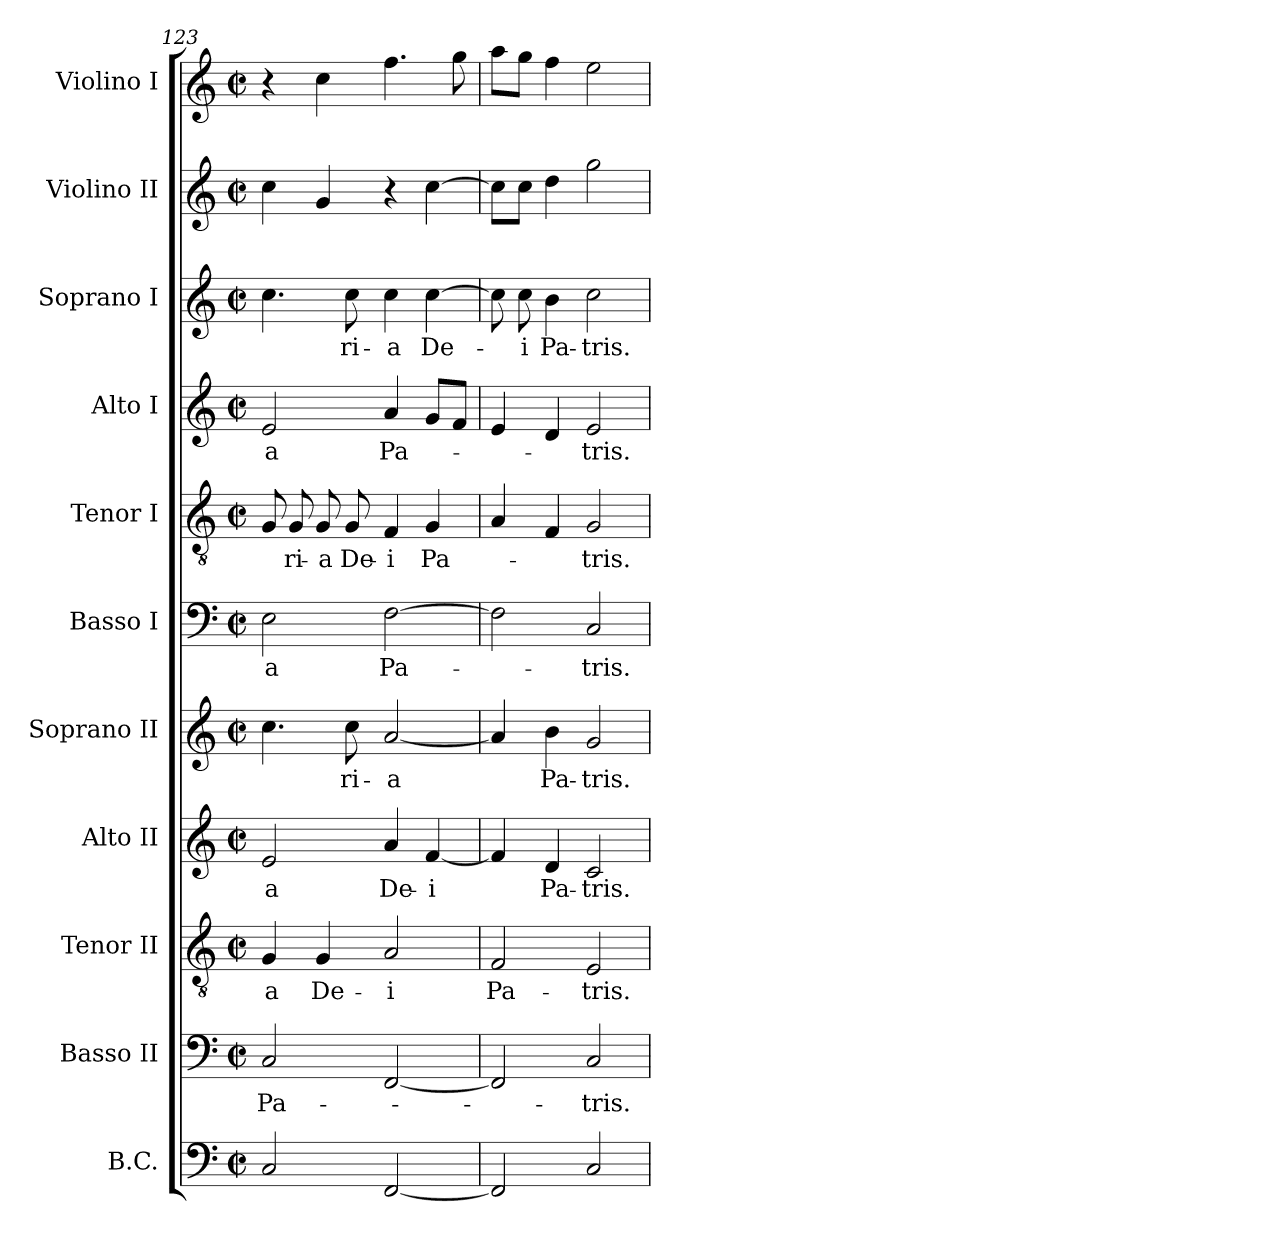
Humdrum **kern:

**kern	**kern	**text	**kern	**text	**kern	**text	**kern	**text	**kern	**text	**kern	**text	**kern	**text	**kern	**text	**kern	**kern
*part11	*part10	*part10	*part9	*part9	*part8	*part8	*part7	*part7	*part6	*part6	*part5	*part5	*part4	*part4	*part3	*part3	*part2	*part1
*staff11	*staff10	*staff10	*staff9	*staff9	*staff8	*staff8	*staff7	*staff7	*staff6	*staff6	*staff5	*staff5	*staff4	*staff4	*staff3	*staff3	*staff2	*staff1
*I"B.C.	*I"Basso II	*	*I"Tenor II	*	*I"Alto II	*	*I"Soprano II	*	*I"Basso I	*	*I"Tenor I	*	*I"Alto I	*	*I"Soprano I	*	*I"Violino II	*I"Violino I
*I'BC	*I'B 2	*	*I'T 2	*	*I'A 2	*	*I'S 2	*	*I'B 1	*	*I'T 1	*	*I'A 1	*	*I'S 1	*	*I'Vln. II	*I'Vln. I
!!LO:PB:g=z
*clefF4	*clefF4	*	*clefGv2	*	*clefG2	*	*clefG2	*	*clefF4	*	*clefGv2	*	*clefG2	*	*clefG2	*	*clefG2	*clefG2
*k[]	*k[]	*	*k[]	*	*k[]	*	*k[]	*	*k[]	*	*k[]	*	*k[]	*	*k[]	*	*k[]	*k[]
*C:	*C:	*	*C:	*	*C:	*	*C:	*	*C:	*	*C:	*	*C:	*	*C:	*	*C:	*C:
*M2/2	*M2/2	*	*M2/2	*	*M2/2	*	*M2/2	*	*M2/2	*	*M2/2	*	*M2/2	*	*M2/2	*	*M2/2	*M2/2
*met(c|)	*met(c|)	*	*met(c|)	*	*met(c|)	*	*met(c|)	*	*met(c|)	*	*met(c|)	*	*met(c|)	*	*met(c|)	*	*met(c|)	*met(c|)
=123	=123	=123	=123	=123	=123	=123	=123	=123	=123	=123	=123	=123	=123	=123	=123	=123	=123	=123
!	!	!LO:LY:b	!	!	!	!	!	!	!	!	!	!	!	!	!	!	!	!
!	!	!	!	!LO:LY:b	!	!	!	!	!	!	!	!	!	!	!	!	!	!
!	!	!	!	!	!	!LO:LY:b	!	!	!	!	!	!	!	!	!	!	!	!
!	!	!	!	!	!	!	!	!	!	!LO:LY:b	!	!	!	!	!	!	!	!
!	!	!	!	!	!	!	!	!	!	!	!	!	!	!LO:LY:b	!	!	!	!
2C/	2C/	Pa-	4G/	-a	2e/	-a	4.cc\	.	2E\	-a	8G/	.	2e/	-a	4.cc\	.	4cc\	4r
!	!	!	!	!	!	!	!	!	!	!	!	!LO:LY:b	!	!	!	!	!	!
.	.	.	.	.	.	.	.	.	.	.	8G/	-ri-	.	.	.	.	.	.
!	!	!	!	!LO:LY:b	!	!	!	!	!	!	!	!	!	!	!	!	!	!
!	!	!	!	!	!	!	!	!	!	!	!	!LO:LY:b	!	!	!	!	!	!
.	.	.	4G/	De-	.	.	.	.	.	.	8G/	-a	.	.	.	.	4g/	4cc\
!	!	!	!	!	!	!	!	!LO:LY:b	!	!	!	!	!	!	!	!	!	!
!	!	!	!	!	!	!	!	!	!	!	!	!LO:LY:b	!	!	!	!	!	!
!	!	!	!	!	!	!	!	!	!	!	!	!	!	!	!	!LO:LY:b	!	!
.	.	.	.	.	.	.	8cc\	-ri-	.	.	8G/	De-	.	.	8cc\	-ri-	.	.
!	!	!	!	!LO:LY:b	!	!	!	!	!	!	!	!	!	!	!	!	!	!
!	!	!	!	!	!	!LO:LY:b	!	!	!	!	!	!	!	!	!	!	!	!
!	!	!	!	!	!	!	!	!LO:LY:b	!	!	!	!	!	!	!	!	!	!
!	!	!	!	!	!	!	!	!	!	!LO:LY:b	!	!	!	!	!	!	!	!
!	!	!	!	!	!	!	!	!	!	!	!	!LO:LY:b	!	!	!	!	!	!
!	!	!	!	!	!	!	!	!	!	!	!	!	!	!LO:LY:b	!	!	!	!
!	!	!	!	!	!	!	!	!	!	!	!	!	!	!	!	!LO:LY:b	!	!
[2FF/	[2FF/	.	2A/	-i	4a/	De-	[2a/	-a	[2F\	Pa-	4F/	-i	4a/	Pa-	4cc\	-a	4r	4.ff\
!	!	!	!	!	!	!LO:LY:b	!	!	!	!	!	!	!	!	!	!	!	!
!	!	!	!	!	!	!	!	!	!	!	!	!LO:LY:b	!	!	!	!	!	!
!	!	!	!	!	!	!	!	!	!	!	!	!	!	!	!	!LO:LY:b	!	!
.	.	.	.	.	[4f/	-i	.	.	.	.	4G/	Pa-	8g/L	.	[4cc\	De-	[4cc\	.
.	.	.	.	.	.	.	.	.	.	.	.	.	8f/J	.	.	.	.	8gg\
=124	=124	=124	=124	=124	=124	=124	=124	=124	=124	=124	=124	=124	=124	=124	=124	=124	=124	=124
!	!	!	!	!LO:LY:b	!	!	!	!	!	!	!	!	!	!	!	!	!	!
2FF/]	2FF/]	.	2F/	Pa-	4f/]	.	4a/]	.	2F\]	.	4A/	.	4e/	.	8cc\]	.	8cc\L]	8aa\L
!	!	!	!	!	!	!	!	!	!	!	!	!	!	!	!	!LO:LY:b	!	!
.	.	.	.	.	.	.	.	.	.	.	.	.	.	.	8cc\	-i	8cc\J	8gg\J
!	!	!	!	!	!	!LO:LY:b	!	!	!	!	!	!	!	!	!	!	!	!
!	!	!	!	!	!	!	!	!LO:LY:b	!	!	!	!	!	!	!	!	!	!
!	!	!	!	!	!	!	!	!	!	!	!	!	!	!	!	!LO:LY:b	!	!
.	.	.	.	.	4d/	Pa-	4b\	Pa-	.	.	4F/	.	4d/	.	4b\	Pa-	4dd\	4ff\
!	!	!LO:LY:b	!	!	!	!	!	!	!	!	!	!	!	!	!	!	!	!
!	!	!	!	!LO:LY:b	!	!	!	!	!	!	!	!	!	!	!	!	!	!
!	!	!	!	!	!	!LO:LY:b	!	!	!	!	!	!	!	!	!	!	!	!
!	!	!	!	!	!	!	!	!LO:LY:b	!	!	!	!	!	!	!	!	!	!
!	!	!	!	!	!	!	!	!	!	!LO:LY:b	!	!	!	!	!	!	!	!
!	!	!	!	!	!	!	!	!	!	!	!	!LO:LY:b	!	!	!	!	!	!
!	!	!	!	!	!	!	!	!	!	!	!	!	!	!LO:LY:b	!	!	!	!
!	!	!	!	!	!	!	!	!	!	!	!	!	!	!	!	!LO:LY:b	!	!
2C/	2C/	-tris.	2E/	-tris.	2c/	-tris.	2g/	-tris.	2C/	-tris.	2G/	-tris.	2e/	-tris.	2cc\	-tris.	2gg\	2ee\
=	=	=	=	=	=	=	=	=	=	=	=	=	=	=	=	=	=	=
*-	*-	*-	*-	*-	*-	*-	*-	*-	*-	*-	*-	*-	*-	*-	*-	*-	*-	*-
